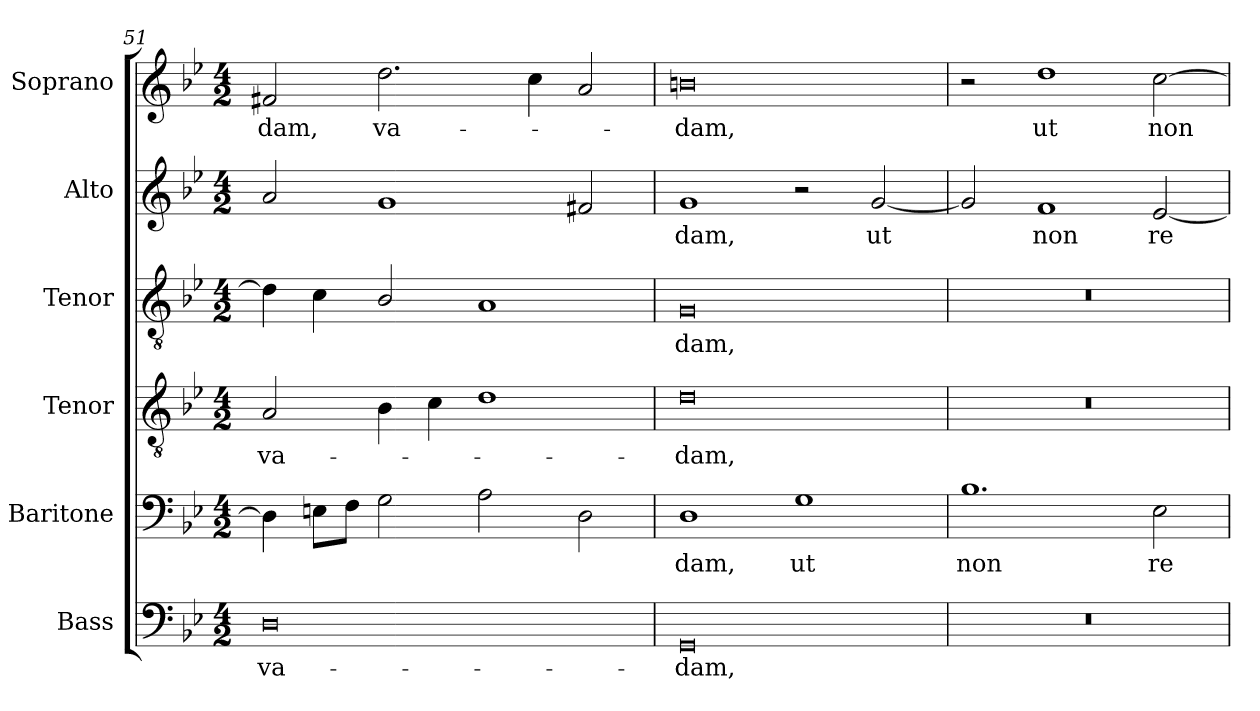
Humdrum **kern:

**kern	**text	**kern	**text	**kern	**text	**kern	**text	**kern	**text	**kern	**text
*part6	*part6	*part5	*part5	*part4	*part4	*part3	*part3	*part2	*part2	*part1	*part1
*staff6	*staff6	*staff5	*staff5	*staff4	*staff4	*staff3	*staff3	*staff2	*staff2	*staff1	*staff1
*I"Bass	*	*I"Baritone	*	*I"Tenor	*	*I"Tenor	*	*I"Alto	*	*I"Soprano	*
*I'B.	*	*I'Bar.	*	*I'T2.	*	*I'T1.	*	*I'A.	*	*I'S.	*
!!LO:PB:g=z
*clefF4	*	*clefF4	*	*clefGv2	*	*clefGv2	*	*clefG2	*	*clefG2	*
*	*	*	*	*ITrd7c12	*	*ITrd7c12	*	*	*	*	*
*k[b-e-]	*	*k[b-e-]	*	*k[b-e-]	*	*k[b-e-]	*	*k[b-e-]	*	*k[b-e-]	*
*B-:	*	*B-:	*	*B-:	*	*B-:	*	*B-:	*	*B-:	*
*M4/2	*	*M4/2	*	*M4/2	*	*M4/2	*	*M4/2	*	*M4/2	*
=51	=51	=51	=51	=51	=51	=51	=51	=51	=51	=51	=51
!	!LO:LY:b:color=#000000	!	!	!	!	!	!	!	!	!	!
!	!	!	!	!	!LO:LY:b:color=#000000	!	!	!	!	!	!
!	!	!	!	!	!	!	!	!	!	!	!LO:LY:b:color=#000000
0Di	va-	4Di\]	.	2AAi/	va-	4Di\]	.	2ai/	.	2f#Xi/	-dam,
.	.	8Eni\L	.	.	.	4Ci\	.	.	.	.	.
.	.	8Fi\J	.	.	.	.	.	.	.	.	.
!	!	!	!	!	!	!	!	!	!	!	!LO:LY:b:color=#000000
.	.	2Gi\	.	4BB-i\	.	2BB-i/	.	1gi	.	2.ddi\	va-
.	.	.	.	4Ci\	.	.	.	.	.	.	.
.	.	2Ai\	.	1Di	.	1AAi	.	.	.	.	.
.	.	.	.	.	.	.	.	.	.	4cci\	.
.	.	2Di\	.	.	.	.	.	2f#Xi/	.	2ai/	.
=52	=52	=52	=52	=52	=52	=52	=52	=52	=52	=52	=52
!	!LO:LY:b:color=#000000	!	!	!	!	!	!	!	!	!	!
!	!	!	!LO:LY:b:color=#000000	!	!	!	!	!	!	!	!
!	!	!	!	!	!LO:LY:b:color=#000000	!	!	!	!	!	!
!	!	!	!	!	!	!	!LO:LY:b:color=#000000	!	!	!	!
!	!	!	!	!	!	!	!	!	!LO:LY:b:color=#000000	!	!
!	!	!	!	!	!	!	!	!	!	!	!LO:LY:b:color=#000000
0GGi	-dam,	1Di	-dam,	0Di	-dam,	0GGi	-dam,	1gi	-dam,	0bni	-dam,
!	!	!	!LO:LY:b:color=#000000	!	!	!	!	!	!	!	!
.	.	1Gi	ut	.	.	.	.	2r	.	.	.
!	!	!	!	!	!	!	!	!	!LO:LY:b:color=#000000	!	!
.	.	.	.	.	.	.	.	[2gi/	ut	.	.
=53	=53	=53	=53	=53	=53	=53	=53	=53	=53	=53	=53
!LO:N:vis=1	!	!	!	!	!	!	!	!	!	!	!
!	!	!	!LO:LY:b:color=#000000	!LO:N:vis=1	!	!LO:N:vis=1	!	!	!	!	!
0r	.	1.B-i	non	0r	.	0r	.	2gi/]	.	2r	.
!	!	!	!	!	!	!	!	!	!LO:LY:b:color=#000000	!	!
!	!	!	!	!	!	!	!	!	!	!	!LO:LY:b:color=#000000
.	.	.	.	.	.	.	.	1fi	non	1ddi	ut
!	!	!	!LO:LY:b:color=#000000	!	!	!	!	!	!	!	!
!	!	!	!	!	!	!	!	!	!LO:LY:b:color=#000000	!	!
!	!	!	!	!	!	!	!	!	!	!	!LO:LY:b:color=#000000
.	.	2E-i\	re-	.	.	.	.	[2e-i/	re-	[2cci\	non
=	=	=	=	=	=	=	=	=	=	=	=
*-	*-	*-	*-	*-	*-	*-	*-	*-	*-	*-	*-
